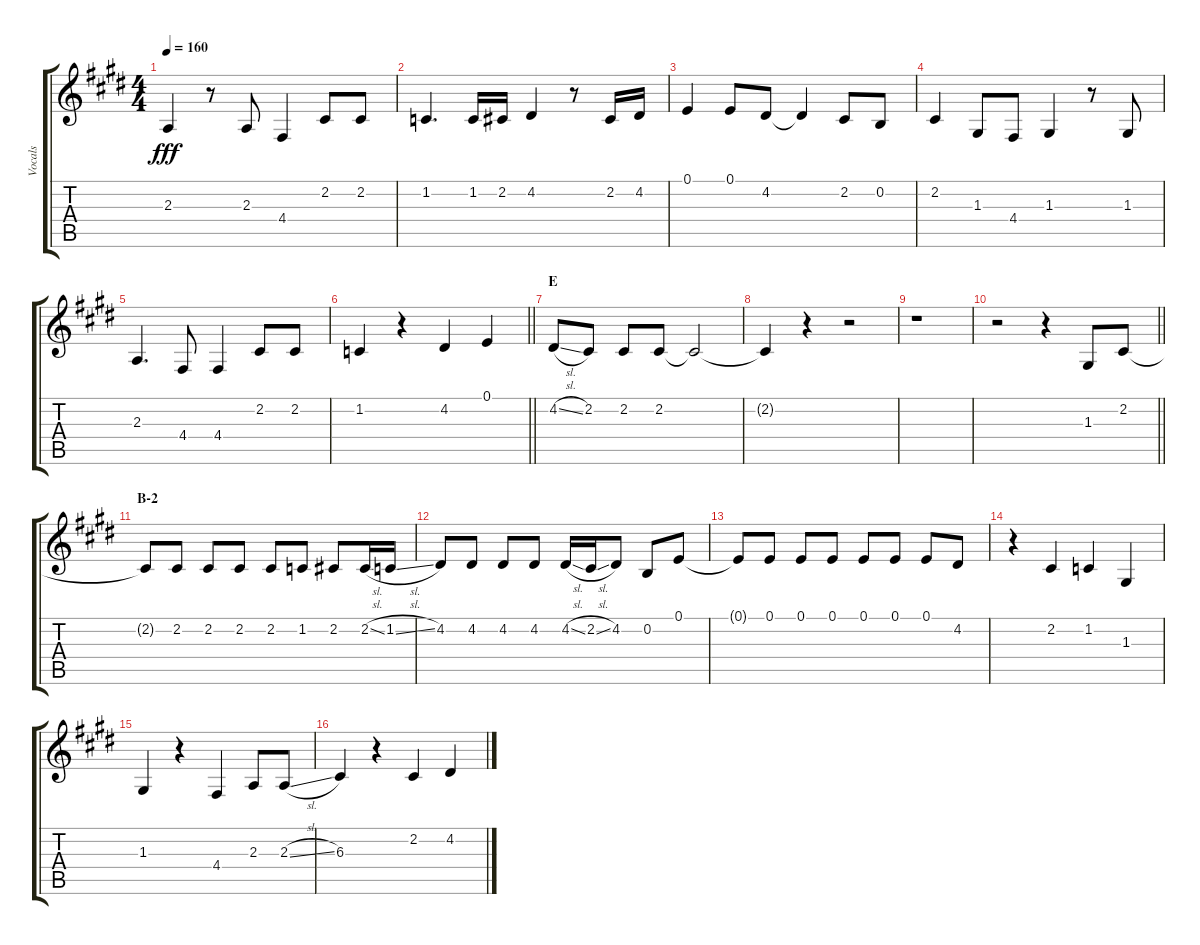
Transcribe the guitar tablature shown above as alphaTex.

\track ("Vocals" "Vocals") {instrument voiceoohs}
\staff {score tabs}
\tuning (E4 B3 G3 D3 A2 E2) {hide}
\ts (4 4)
\tempo 160
\clef g2
\ks e
2.3.4{dy fff} r.8 2.3.8 4.4.4 2.2.8 2.2.8 |
1.2.4{d} 1.2.16 2.2.16 4.2.4 r.8 2.2.16 4.2.16 |
0.1.4 0.1.8 4.2.8 4.2{t}.4 2.2.8 0.2.8 |
2.2.4 1.3.8 4.4.8 1.3.4 r.8 1.3.8 |
2.3.4{d} 4.4.8 4.4.4 2.2.8 2.2.8 |
\barLineRight lightlight
1.2.4 r.4 4.2.4 0.1.4 |
\section ("" "E")
4.2{sl}.8 2.2.8 2.2.8 2.2.8 2.2{t}.2 |
2.2{t}.4 r.4 r.2 |
r.1 |
\barLineRight lightlight
r.2 r.4 1.3.8 2.2.8 |
\section ("" "B-2")
2.2{t}.8 2.2.8 2.2.8 2.2.8 2.2.8 1.2.8 2.2.8 2.2{sl}.16 1.2{sl}.16 |
4.2.8 4.2.8 4.2.8 4.2.8 4.2{sl}.16 2.2{sl}.16 4.2.8 0.2.8 0.1.8 |
0.1{t}.8 0.1.8 0.1.8 0.1.8 0.1.8 0.1.8 0.1.8 4.2.8 |
r.4 2.2.4 1.2.4 1.3.4 |
1.3.4 r.4 4.4.4 2.3.8 2.3{sl}.8 |
6.3.4 r.4 2.2.4 4.2.4
